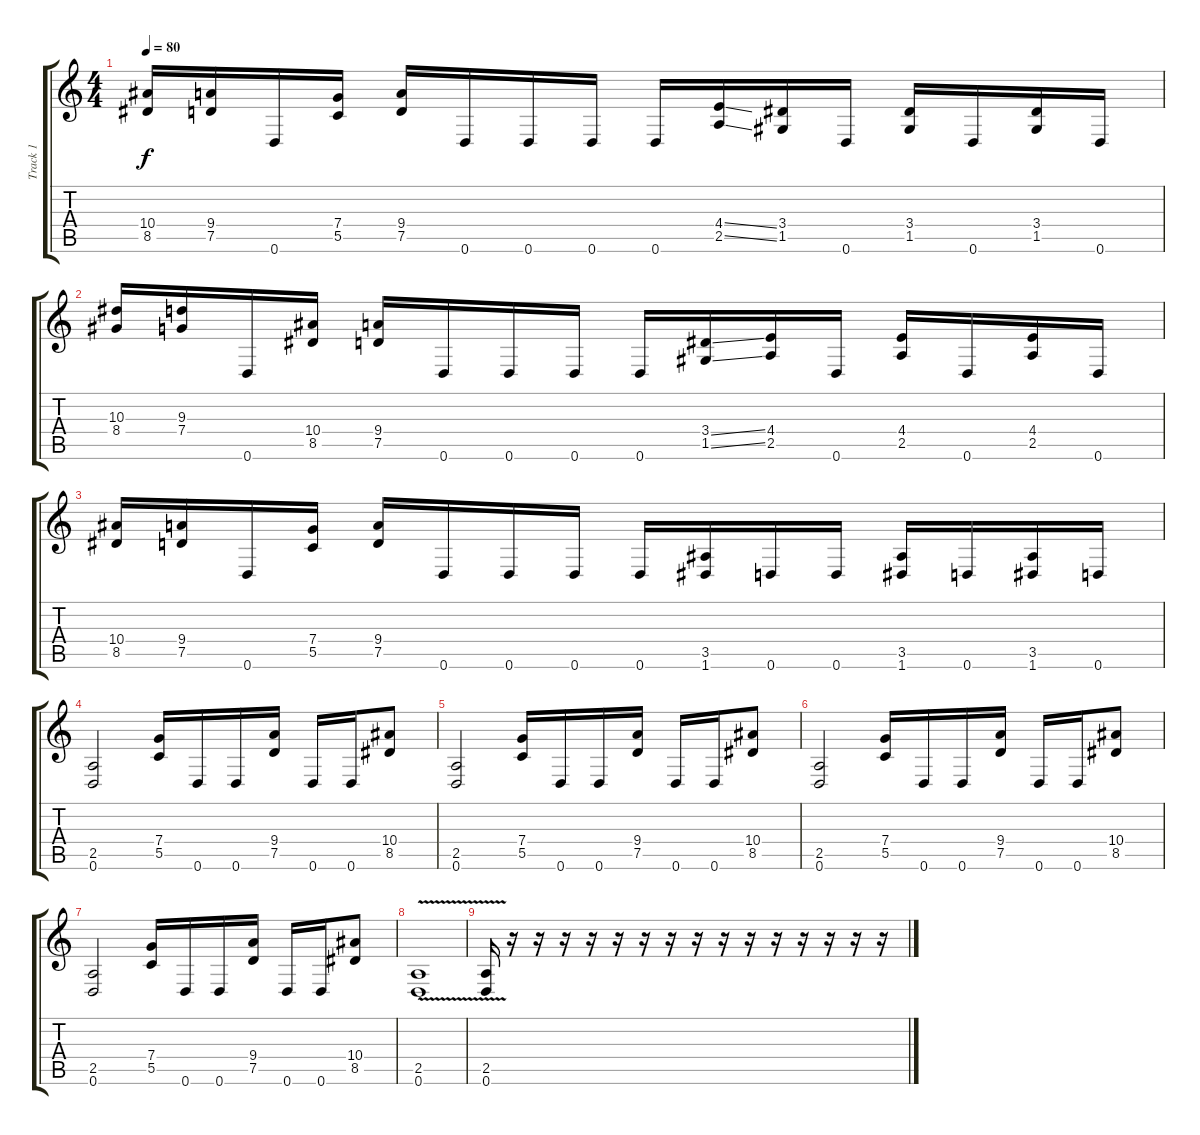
\track ("Track 1" "Track 1") {instrument distortionguitar}
\staff {score tabs}
\tuning (D4 A3 F3 C3 G2 D2) {hide}
\ts (4 4)
\tempo 80
\clef g2
\ks c
(10.4 8.5).16{dy f} (9.4 7.5).16 0.6.16 (7.4 5.5).16 (9.4 7.5).16 0.6.16 0.6.16 0.6.16 0.6.16 (4.4{ss} 2.5{ss}).16 (3.4 1.5).16 0.6.16 (3.4 1.5).16 0.6.16 (3.4 1.5).16 0.6.16 |
(10.3 8.4).16 (9.3 7.4).16 0.6.16 (10.4 8.5).16 (9.4 7.5).16 0.6.16 0.6.16 0.6.16 0.6.16 (3.4{ss} 1.5{ss}).16 (4.4 2.5).16 0.6.16 (4.4 2.5).16 0.6.16 (4.4 2.5).16 0.6.16 |
(10.4 8.5).16 (9.4 7.5).16 0.6.16 (7.4 5.5).16 (9.4 7.5).16 0.6.16 0.6.16 0.6.16 0.6.16 (3.5 1.6).16 0.6.16 0.6.16 (3.5 1.6).16 0.6.16 (3.5 1.6).16 0.6.16 |
(2.5 0.6).2 (7.4 5.5).16 0.6.16 0.6.16 (9.4 7.5).16 0.6.16 0.6.16 (10.4 8.5).8 |
(2.5 0.6).2 (7.4 5.5).16 0.6.16 0.6.16 (9.4 7.5).16 0.6.16 0.6.16 (10.4 8.5).8 |
(2.5 0.6).2 (7.4 5.5).16 0.6.16 0.6.16 (9.4 7.5).16 0.6.16 0.6.16 (10.4 8.5).8 |
(2.5 0.6).2 (7.4 5.5).16 0.6.16 0.6.16 (9.4 7.5).16 0.6.16 0.6.16 (10.4 8.5).8 |
(2.5{v} 0.6).1 |
(2.5{v} 0.6).16 r.16 r.16 r.16 r.16 r.16 r.16 r.16 r.16 r.16 r.16 r.16 r.16 r.16 r.16 r.16
